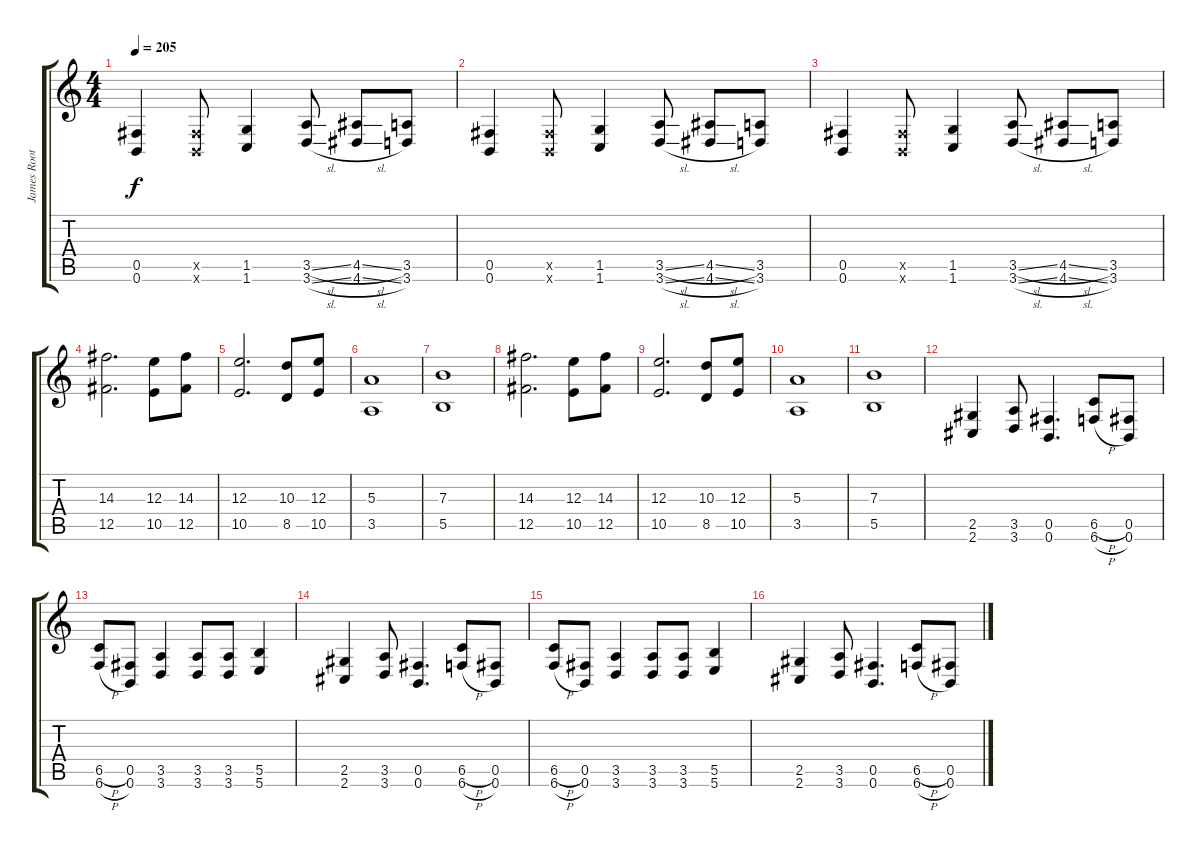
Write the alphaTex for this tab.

\track ("James Root" "James Root") {instrument distortionguitar}
\staff {score tabs}
\tuning (Db4 Ab3 E3 B2 Gb2 B1) {hide}
\ts (4 4)
\tempo 205
\clef g2
\ks c
(0.5 0.6).4{dy f} (0.5{x} 0.6{x}).8 (1.5 1.6).4 (3.5{sl} 3.6{sl}).8 (4.5{sl} 4.6{sl}).8 (3.5 3.6).8 |
(0.5 0.6).4 (0.5{x} 0.6{x}).8 (1.5 1.6).4 (3.5{sl} 3.6{sl}).8 (4.5{sl} 4.6{sl}).8 (3.5 3.6).8 |
(0.5 0.6).4 (0.5{x} 0.6{x}).8 (1.5 1.6).4 (3.5{sl} 3.6{sl}).8 (4.5{sl} 4.6{sl}).8 (3.5 3.6).8 |
(14.3 12.5).2{d} (12.3 10.5).8 (14.3 12.5).8 |
(12.3 10.5).2{d} (10.3 8.5).8 (12.3 10.5).8 |
(5.3 3.5).1 |
(7.3 5.5).1 |
(14.3 12.5).2{d} (12.3 10.5).8 (14.3 12.5).8 |
(12.3 10.5).2{d} (10.3 8.5).8 (12.3 10.5).8 |
(5.3 3.5).1 |
(7.3 5.5).1 |
(2.5 2.6).4 (3.5 3.6).8 (0.5 0.6).4{d} (6.5{h} 6.6{h}).8 (0.5 0.6).8 |
(6.5{h} 6.6{h}).8 (0.5 0.6).8 (3.5 3.6).4 (3.5 3.6).8 (3.5 3.6).8 (5.5 5.6).4 |
(2.5 2.6).4 (3.5 3.6).8 (0.5 0.6).4{d} (6.5{h} 6.6{h}).8 (0.5 0.6).8 |
(6.5{h} 6.6{h}).8 (0.5 0.6).8 (3.5 3.6).4 (3.5 3.6).8 (3.5 3.6).8 (5.5 5.6).4 |
(2.5 2.6).4 (3.5 3.6).8 (0.5 0.6).4{d} (6.5{h} 6.6{h}).8 (0.5 0.6).8
